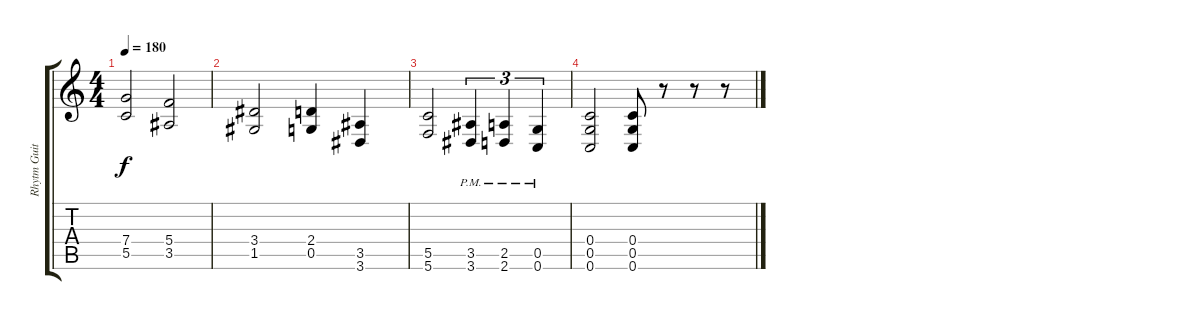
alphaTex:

\track ("Rhytm Guitar" "Rhytm Guit") {instrument distortionguitar}
\staff {score tabs}
\tuning (D4 A3 F3 C3 G2 C2) {hide}
\ts (4 4)
\tempo 180
\clef g2
\ks c
(7.4 5.5).2{dy f} (5.4 3.5).2 |
(3.4 1.5).2 (2.4 0.5).4 (3.5 3.6).4 |
(5.5 5.6).2 (3.5{pm} 3.6{pm}).4{tu (3 2)} (2.5{pm} 2.6).4{tu (3 2)} (0.5{pm} 0.6{pm}).4{tu (3 2)} |
(0.4 0.5 0.6).2 (0.4 0.5 0.6).8 r.8 r.8 r.8
